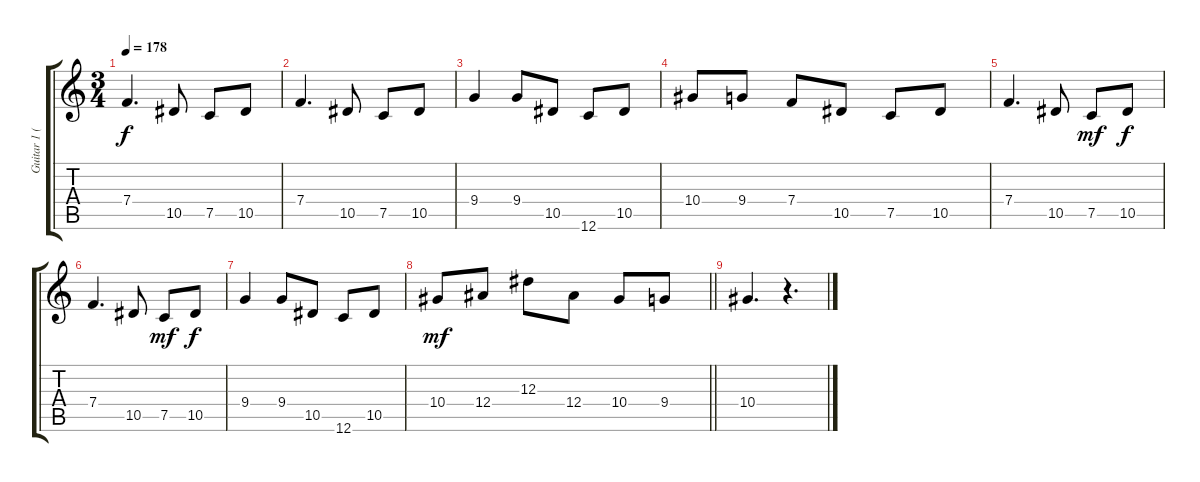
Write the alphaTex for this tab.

\track ("Guitar 1 (Lead)" "Guitar 1 (") {instrument distortionguitar}
\staff {score tabs}
\tuning (C4 G3 Eb3 Bb2 F2 C2) {hide}
\ts (3 4)
\tempo 178
\clef g2
\ks c
7.4.4{d dy f} 10.5.8 7.5.8 10.5.8 |
7.4.4{d} 10.5.8 7.5.8 10.5.8 |
9.4.4 9.4.8 10.5.8 12.6.8 10.5.8 |
10.4.8 9.4.8 7.4.8 10.5.8 7.5.8 10.5.8 |
7.4.4{d} 10.5.8 7.5.8{dy mf} 10.5.8{dy f} |
7.4.4{d} 10.5.8 7.5.8{dy mf} 10.5.8{dy f} |
9.4.4 9.4.8 10.5.8 12.6.8 10.5.8 |
\barLineRight lightlight
10.4.8{dy mf} 12.4.8 12.3.8 12.4.8 10.4.8 9.4.8 |
10.4.4{d} r.4{d}
